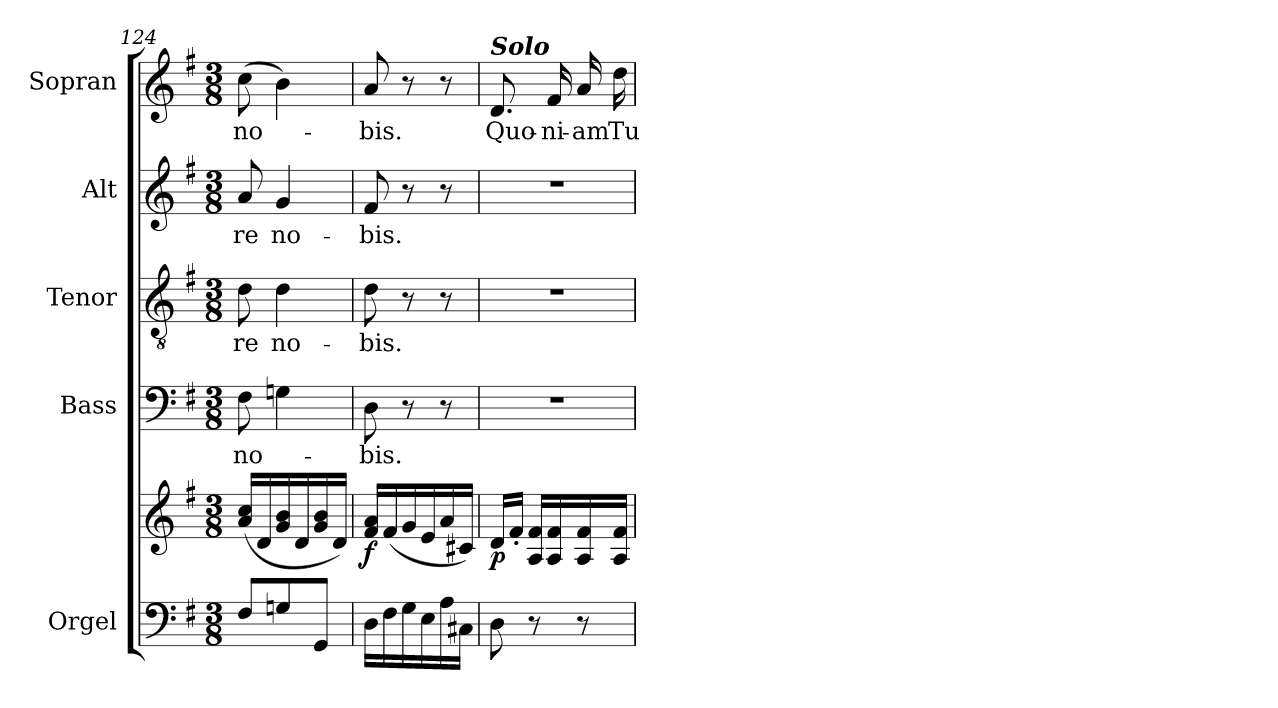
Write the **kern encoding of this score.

**kern	**kern	**dynam	**kern	**text	**kern	**text	**kern	**text	**kern	**text
*part5	*part5	*part5	*part4	*part4	*part3	*part3	*part2	*part2	*part1	*part1
*staff6	*staff5	*staff5/6	*staff4	*staff4	*staff3	*staff3	*staff2	*staff2	*staff1	*staff1
*I"Orgel	*	*	*I"Bass	*	*I"Tenor	*	*I"Alt	*	*I"Sopran	*
*I'Org.	*	*	*I'B.	*	*I'T.	*	*I'A.	*	*I'S.	*
*clefF4	*clefG2	*	*clefF4	*	*clefGv2	*	*clefG2	*	*clefG2	*
*k[f#]	*k[f#]	*	*k[f#]	*	*k[f#]	*	*k[f#]	*	*k[f#]	*
*G:	*G:	*	*G:	*	*G:	*	*G:	*	*G:	*
*M3/8	*M3/8	*	*M3/8	*	*M3/8	*	*M3/8	*	*M3/8	*
=124	=124	=124	=124	=124	=124	=124	=124	=124	=124	=124
!	!	!	!	!LO:LY:b	!	!LO:LY:b	!	!LO:LY:b	!	!LO:LY:b
8F#/L	(<16a/ 16cc/LL	.	8F#\	no-	8d\	-re	8a/	-re	(>8cc\	no-
.	16d/	.	.	.	.	.	.	.	.	.
!	!	!	!	!	!	!LO:LY:b	!	!LO:LY:b	!	!
8Gn/	16g/ 16b/	.	4Gn\	.	4d\	no-	4g/	no-	4b\)	.
.	16d/	.	.	.	.	.	.	.	.	.
8GG/J	16g/ 16b/	.	.	.	.	.	.	.	.	.
.	16d/JJ)	.	.	.	.	.	.	.	.	.
!!LO:PB:g=z
=125	=125	=125	=125	=125	=125	=125	=125	=125	=125	=125
!	!	!LO:DY:b	!	!LO:LY:b	!	!LO:LY:b	!	!LO:LY:b	!	!LO:LY:b
16D\LL	16f#/ 16a/LL	f	8D\	-bis.	8d\	-bis.	8f#/	-bis.	8a/	-bis.
16F#\	(<16f#/	.	.	.	.	.	.	.	.	.
16G\	16g/	.	8r	.	8r	.	8r	.	8r	.
16E\	16e/	.	.	.	.	.	.	.	.	.
16A\	16a/	.	8r	.	8r	.	8r	.	8r	.
16C#X\JJ	16c#X/JJ)	.	.	.	.	.	.	.	.	.
=126	=126	=126	=126	=126	=126	=126	=126	=126	=126	=126
!	!	!	!	!	!	!	!	!	!LO:TX:a:Bi:t=Solo	!
!	!	!LO:DY:b	!	!	!	!	!	!	!	!LO:LY:b
8D\	16d/LL	p	4.r	.	4.r	.	4.r	.	8.d/	Quo-
.	16f#'</JJ	.	.	.	.	.	.	.	.	.
8r	16A/ 16f#/LL	.	.	.	.	.	.	.	.	.
!	!	!	!	!	!	!	!	!	!	!LO:LY:b
.	16A/ 16f#/	.	.	.	.	.	.	.	16f#/	-ni-
!	!	!	!	!	!	!	!	!	!	!LO:LY:b
8r	16A/ 16f#/	.	.	.	.	.	.	.	16a/	-am
!	!	!	!	!	!	!	!	!	!	!LO:LY:b
.	16A/ 16f#/JJ	.	.	.	.	.	.	.	16dd\	Tu
=	=	=	=	=	=	=	=	=	=	=
*-	*-	*-	*-	*-	*-	*-	*-	*-	*-	*-
